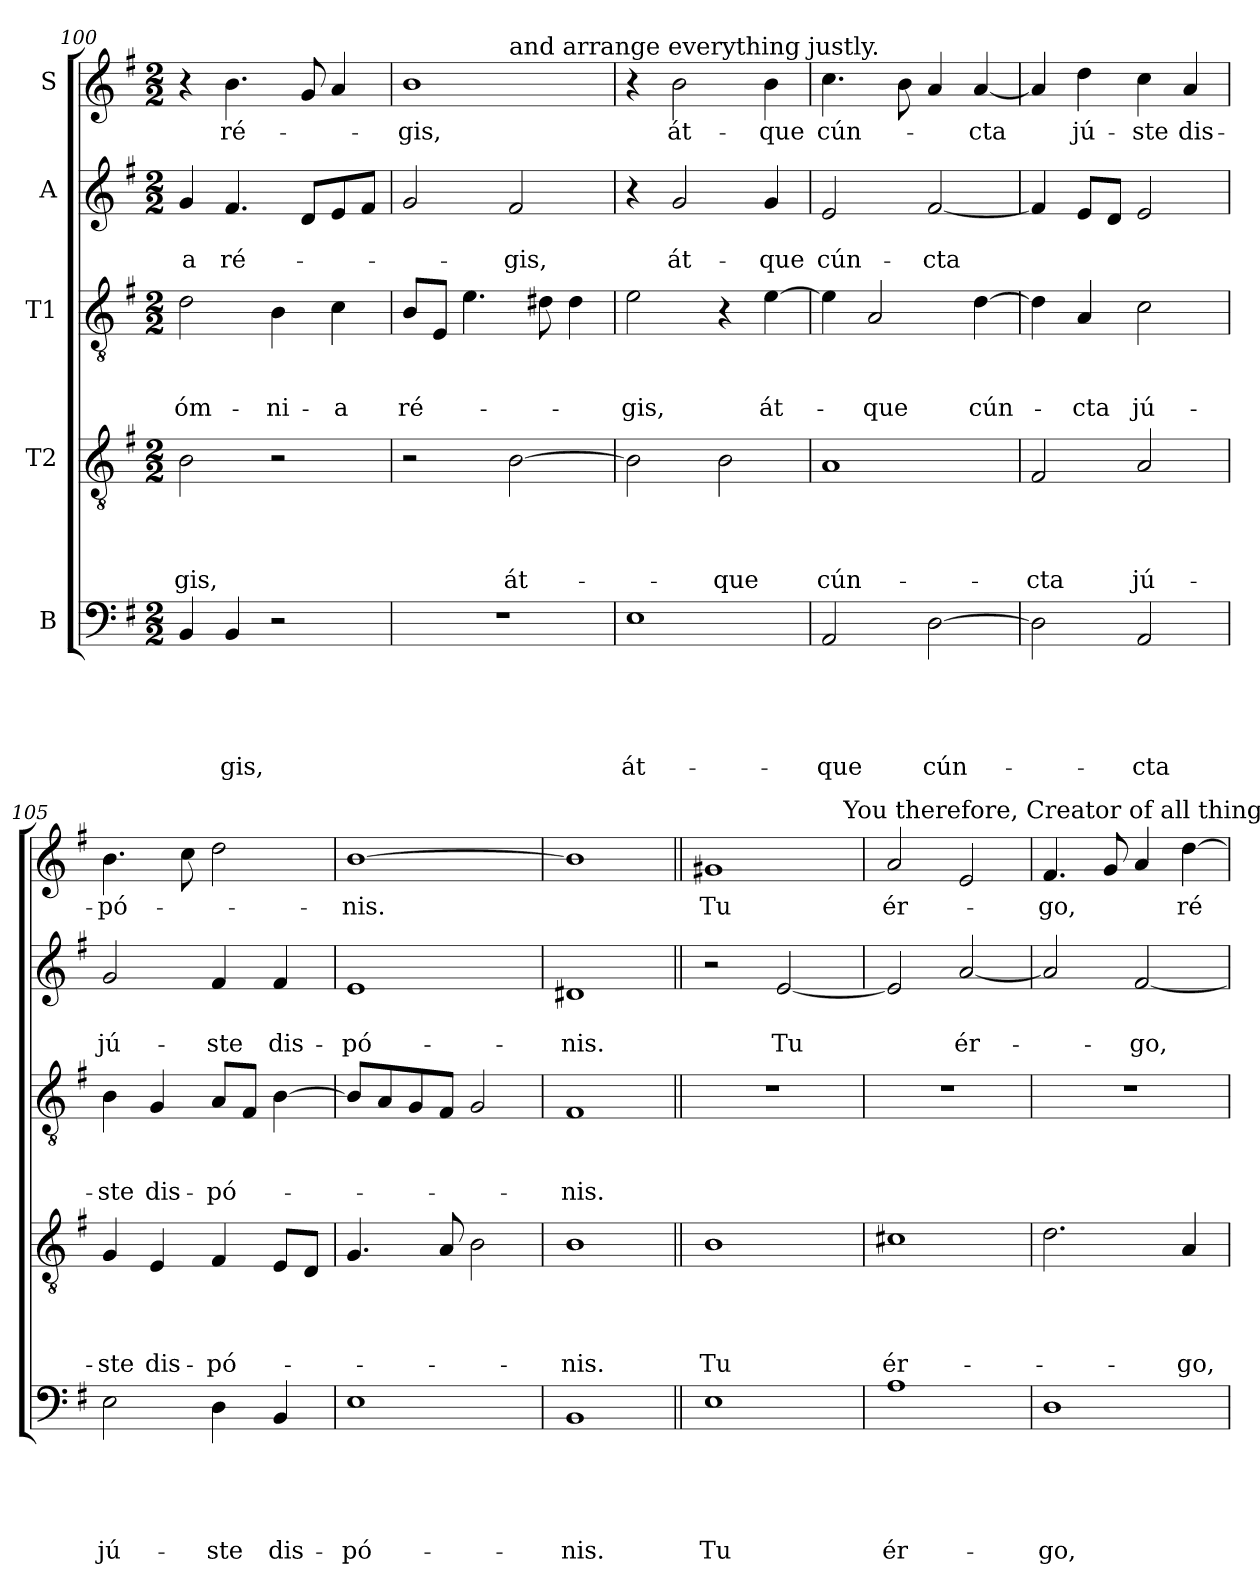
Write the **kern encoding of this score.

**kern	**text	**text	**text	**text	**text	**kern	**text	**text	**text	**text	**kern	**text	**text	**text	**kern	**text	**text	**kern	**text
*part5	*part5	*part5	*part5	*part5	*part5	*part4	*part4	*part4	*part4	*part4	*part3	*part3	*part3	*part3	*part2	*part2	*part2	*part1	*part1
*staff5	*staff5	*staff5	*staff5	*staff5	*staff5	*staff4	*staff4	*staff4	*staff4	*staff4	*staff3	*staff3	*staff3	*staff3	*staff2	*staff2	*staff2	*staff1	*staff1
*I"B	*	*	*	*	*	*I"T2	*	*	*	*	*I"T1	*	*	*	*I"A	*	*	*I"S	*
*clefF4	*	*	*	*	*	*clefGv2	*	*	*	*	*clefGv2	*	*	*	*clefG2	*	*	*clefG2	*
*k[f#]	*	*	*	*	*	*k[f#]	*	*	*	*	*k[f#]	*	*	*	*k[f#]	*	*	*k[f#]	*
*G:	*	*	*	*	*	*G:	*	*	*	*	*G:	*	*	*	*G:	*	*	*G:	*
*M2/2	*	*	*	*	*	*M2/2	*	*	*	*	*M2/2	*	*	*	*M2/2	*	*	*M2/2	*
=100	=100	=100	=100	=100	=100	=100	=100	=100	=100	=100	=100	=100	=100	=100	=100	=100	=100	=100	=100
!	!	!	!	!	!	!	!	!	!	!LO:LY:b	!	!	!	!LO:LY:b	!	!	!LO:LY:b	!	!
4BB/	.	.	.	.	.	2B\	.	.	.	-gis,	2d\	.	.	óm-	4g/	.	-a	4r	.
!	!	!	!	!	!LO:LY:b	!	!	!	!	!	!	!	!	!	!	!	!LO:LY:b	!	!LO:LY:b
4BB/	.	.	.	.	-gis,	.	.	.	.	.	.	.	.	.	4.f#/	.	ré-	4.b\	ré-
!	!	!	!	!	!	!	!	!	!	!	!	!	!	!LO:LY:b	!	!	!	!	!
2r	.	.	.	.	.	2r	.	.	.	.	4B\	.	.	-ni-	.	.	.	.	.
.	.	.	.	.	.	.	.	.	.	.	.	.	.	.	8d/L	.	.	8g/	.
!	!	!	!	!	!	!	!	!	!	!	!	!	!	!LO:LY:b	!	!	!	!	!
.	.	.	.	.	.	.	.	.	.	.	4c\	.	.	-a	8e/	.	.	4a/	.
.	.	.	.	.	.	.	.	.	.	.	.	.	.	.	8f#/J	.	.	.	.
=101	=101	=101	=101	=101	=101	=101	=101	=101	=101	=101	=101	=101	=101	=101	=101	=101	=101	=101	=101
!	!	!	!	!	!	!	!	!	!	!	!	!	!	!LO:LY:b	!	!	!	!	!LO:LY:b
*	*	*	*	*	*	*	*	*	*	*	*	*	*	*	*	*	*	*^	*
1r	.	.	.	.	.	2r	.	.	.	.	8B/L	.	.	ré-	2g/	.	.	1b	2ryy	-gis,
.	.	.	.	.	.	.	.	.	.	.	8E/J	.	.	.	.	.	.	.	.	.
.	.	.	.	.	.	.	.	.	.	.	4.e\	.	.	.	.	.	.	.	.	.
!	!	!	!	!	!	!	!	!	!	!	!	!	!	!	!	!	!	!	!LO:TX:a:t=and arrange everything justly.	!
!	!	!	!	!	!	!	!	!	!	!LO:LY:b	!	!	!	!	!	!	!LO:LY:b	!	!	!
.	.	.	.	.	.	[2B\	.	.	.	át-	.	.	.	.	2f#/	.	-gis,	.	2ryy	.
.	.	.	.	.	.	.	.	.	.	.	8d#i\	.	.	.	.	.	.	.	.	.
.	.	.	.	.	.	.	.	.	.	.	4d#i\	.	.	.	.	.	.	.	.	.
=102	=102	=102	=102	=102	=102	=102	=102	=102	=102	=102	=102	=102	=102	=102	=102	=102	=102	=102	=102	=102
!	!	!	!	!	!LO:LY:b	!	!	!	!	!	!	!	!	!LO:LY:b	!	!	!	!	!	!
*	*	*	*	*	*	*	*	*	*	*	*	*	*	*	*	*	*	*v	*v	*
1E	.	.	.	.	át-	2B\]	.	.	.	.	2e\	.	.	-gis,	4r	.	.	4r	.
!	!	!	!	!	!	!	!	!	!	!	!	!	!	!	!	!	!LO:LY:b	!	!LO:LY:b
.	.	.	.	.	.	.	.	.	.	.	.	.	.	.	2g/	.	át-	2b\	át-
!	!	!	!	!	!	!	!	!	!	!LO:LY:b	!	!	!	!	!	!	!	!	!
.	.	.	.	.	.	2B\	.	.	.	-que	4r	.	.	.	.	.	.	.	.
!	!	!	!	!	!	!	!	!	!	!	!	!	!	!LO:LY:b	!	!	!LO:LY:b	!	!LO:LY:b
.	.	.	.	.	.	.	.	.	.	.	[4e\	.	.	át-	4g/	.	-que	4b\	-que
=103	=103	=103	=103	=103	=103	=103	=103	=103	=103	=103	=103	=103	=103	=103	=103	=103	=103	=103	=103
!	!	!	!	!	!LO:LY:b	!	!	!	!	!LO:LY:b	!	!	!	!	!	!	!LO:LY:b	!	!LO:LY:b
2AA/	.	.	.	.	-que	1A	.	.	.	cún-	4e\]	.	.	.	2e/	.	cún-	4.cc\	cún-
!	!	!	!	!	!	!	!	!	!	!	!	!	!	!LO:LY:b	!	!	!	!	!
.	.	.	.	.	.	.	.	.	.	.	2A/	.	.	-que	.	.	.	.	.
.	.	.	.	.	.	.	.	.	.	.	.	.	.	.	.	.	.	8b\	.
!	!	!	!	!	!LO:LY:b	!	!	!	!	!	!	!	!	!	!	!	!LO:LY:b	!	!
[2D\	.	.	.	.	cún-	.	.	.	.	.	.	.	.	.	[2f#/	.	-cta	4a/	.
!	!	!	!	!	!	!	!	!	!	!	!	!	!	!LO:LY:b	!	!	!	!	!LO:LY:b
.	.	.	.	.	.	.	.	.	.	.	[4d\	.	.	cún-	.	.	.	[4a/	-cta
!!LO:LB:g=z
=104	=104	=104	=104	=104	=104	=104	=104	=104	=104	=104	=104	=104	=104	=104	=104	=104	=104	=104	=104
!	!	!	!	!	!	!	!	!	!	!LO:LY:b	!	!	!	!	!	!	!	!	!
2D\]	.	.	.	.	.	2F#/	.	.	.	-cta	4d\]	.	.	.	4f#/]	.	.	4a/]	.
!	!	!	!	!	!	!	!	!	!	!	!	!	!	!LO:LY:b	!	!	!	!	!LO:LY:b
.	.	.	.	.	.	.	.	.	.	.	4A/	.	.	-cta	8e/L	.	.	4dd\	jú-
.	.	.	.	.	.	.	.	.	.	.	.	.	.	.	8d/J	.	.	.	.
!	!	!	!	!	!LO:LY:b	!	!	!	!	!LO:LY:b	!	!	!	!LO:LY:b	!	!	!	!	!LO:LY:b
2AA/	.	.	.	.	-cta	2A/	.	.	.	jú-	2c\	.	.	jú-	2e/	.	.	4cc\	-ste
!	!	!	!	!	!	!	!	!	!	!	!	!	!	!	!	!	!	!	!LO:LY:b
.	.	.	.	.	.	.	.	.	.	.	.	.	.	.	.	.	.	4a/	dis-
=105	=105	=105	=105	=105	=105	=105	=105	=105	=105	=105	=105	=105	=105	=105	=105	=105	=105	=105	=105
!	!	!	!	!	!LO:LY:b	!	!	!	!	!LO:LY:b	!	!	!	!LO:LY:b	!	!	!LO:LY:b	!	!LO:LY:b
2E\	.	.	.	.	jú-	4G/	.	.	.	-ste	4B\	.	.	-ste	2g/	.	jú-	4.b\	-pó-
!	!	!	!	!	!	!	!	!	!	!LO:LY:b	!	!	!	!LO:LY:b	!	!	!	!	!
.	.	.	.	.	.	4E/	.	.	.	dis-	4G/	.	.	dis-	.	.	.	.	.
.	.	.	.	.	.	.	.	.	.	.	.	.	.	.	.	.	.	8cc\	.
!	!	!	!	!	!LO:LY:b	!	!	!	!	!LO:LY:b	!	!	!	!LO:LY:b	!	!	!LO:LY:b	!	!
4D\	.	.	.	.	-ste	4F#/	.	.	.	-pó-	8A/L	.	.	-pó-	4f#/	.	-ste	2dd\	.
.	.	.	.	.	.	.	.	.	.	.	8F#/J	.	.	.	.	.	.	.	.
!	!	!	!	!	!LO:LY:b	!	!	!	!	!	!	!	!	!	!	!	!LO:LY:b	!	!
4BB/	.	.	.	.	dis-	8E/L	.	.	.	.	[4B\	.	.	.	4f#/	.	dis-	.	.
.	.	.	.	.	.	8D/J	.	.	.	.	.	.	.	.	.	.	.	.	.
=106	=106	=106	=106	=106	=106	=106	=106	=106	=106	=106	=106	=106	=106	=106	=106	=106	=106	=106	=106
!	!	!	!	!	!LO:LY:b	!	!	!	!	!	!	!	!	!	!	!	!LO:LY:b	!	!LO:LY:b
1E	.	.	.	.	-pó-	4.G/	.	.	.	.	8B/L]	.	.	.	1e	.	-pó-	[1b	-nis.
.	.	.	.	.	.	.	.	.	.	.	8A/	.	.	.	.	.	.	.	.
.	.	.	.	.	.	.	.	.	.	.	8G/	.	.	.	.	.	.	.	.
.	.	.	.	.	.	8A/	.	.	.	.	8F#/J	.	.	.	.	.	.	.	.
.	.	.	.	.	.	2B\	.	.	.	.	2G/	.	.	.	.	.	.	.	.
=107	=107	=107	=107	=107	=107	=107	=107	=107	=107	=107	=107	=107	=107	=107	=107	=107	=107	=107	=107
!	!	!	!	!	!LO:LY:b	!	!	!	!	!LO:LY:b	!	!	!	!LO:LY:b	!	!	!LO:LY:b	!	!
1BB	.	.	.	.	-nis.	1B	.	.	.	-nis.	1F#	.	.	-nis.	1d#X	.	-nis.	1b]	.
=108||	=108||	=108||	=108||	=108||	=108||	=108||	=108||	=108||	=108||	=108||	=108||	=108||	=108||	=108||	=108||	=108||	=108||	=108||	=108||
!	!	!	!	!	!	!	!	!	!	!	!	!	!	!	!	!	!	!LO:TX:a:t=Tertia pars	!
!	!	!	!	!	!LO:LY:b	!	!	!	!	!LO:LY:b	!	!	!	!	!	!	!	!	!LO:LY:b
*	*	*	*	*	*	*	*	*	*	*	*	*	*	*	*	*	*	*^	*
1E	.	.	.	.	Tu	1B	.	.	.	Tu	1r	.	.	.	2r	.	.	1g#X	2...ryy	Tu
!	!	!	!	!	!	!	!	!	!	!	!	!	!	!	!	!	!LO:LY:b	!	!	!
.	.	.	.	.	.	.	.	.	.	.	.	.	.	.	[2e/	.	Tu	.	.	.
!	!	!	!	!	!	!	!	!	!	!	!	!	!	!	!	!	!	!	!LO:TX:a:t=You therefore, Creator of all things,	!
.	.	.	.	.	.	.	.	.	.	.	.	.	.	.	.	.	.	.	16ryy	.
=109	=109	=109	=109	=109	=109	=109	=109	=109	=109	=109	=109	=109	=109	=109	=109	=109	=109	=109	=109	=109
!	!	!	!	!	!LO:LY:b	!	!	!	!	!LO:LY:b	!	!	!	!	!	!	!	!	!	!LO:LY:b
*	*	*	*	*	*	*	*	*	*	*	*	*	*	*	*	*	*	*v	*v	*
1A	.	.	.	.	ér-	1c#X	.	.	.	ér-	1r	.	.	.	2e/]	.	.	2a/	ér-
!	!	!	!	!	!	!	!	!	!	!	!	!	!	!	!	!	!LO:LY:b	!	!
.	.	.	.	.	.	.	.	.	.	.	.	.	.	.	[2a/	.	ér-	2e/	.
!!LO:PB:g=z
=110	=110	=110	=110	=110	=110	=110	=110	=110	=110	=110	=110	=110	=110	=110	=110	=110	=110	=110	=110
!	!	!	!	!	!LO:LY:b	!	!	!	!	!	!	!	!	!	!	!	!	!	!LO:LY:b
1D	.	.	.	.	-go,	2.d\	.	.	.	.	1r	.	.	.	2a/]	.	.	4.f#/	-go,
.	.	.	.	.	.	.	.	.	.	.	.	.	.	.	.	.	.	8g/	.
!	!	!	!	!	!	!	!	!	!	!	!	!	!	!	!	!	!LO:LY:b	!	!
.	.	.	.	.	.	.	.	.	.	.	.	.	.	.	[2f#/	.	-go,	4a/	.
!	!	!	!	!	!	!	!	!	!	!LO:LY:b	!	!	!	!	!	!	!	!	!LO:LY:b
.	.	.	.	.	.	4A/	.	.	.	-go,	.	.	.	.	.	.	.	[4dd\	ré-
=	=	=	=	=	=	=	=	=	=	=	=	=	=	=	=	=	=	=	=
*-	*-	*-	*-	*-	*-	*-	*-	*-	*-	*-	*-	*-	*-	*-	*-	*-	*-	*-	*-
